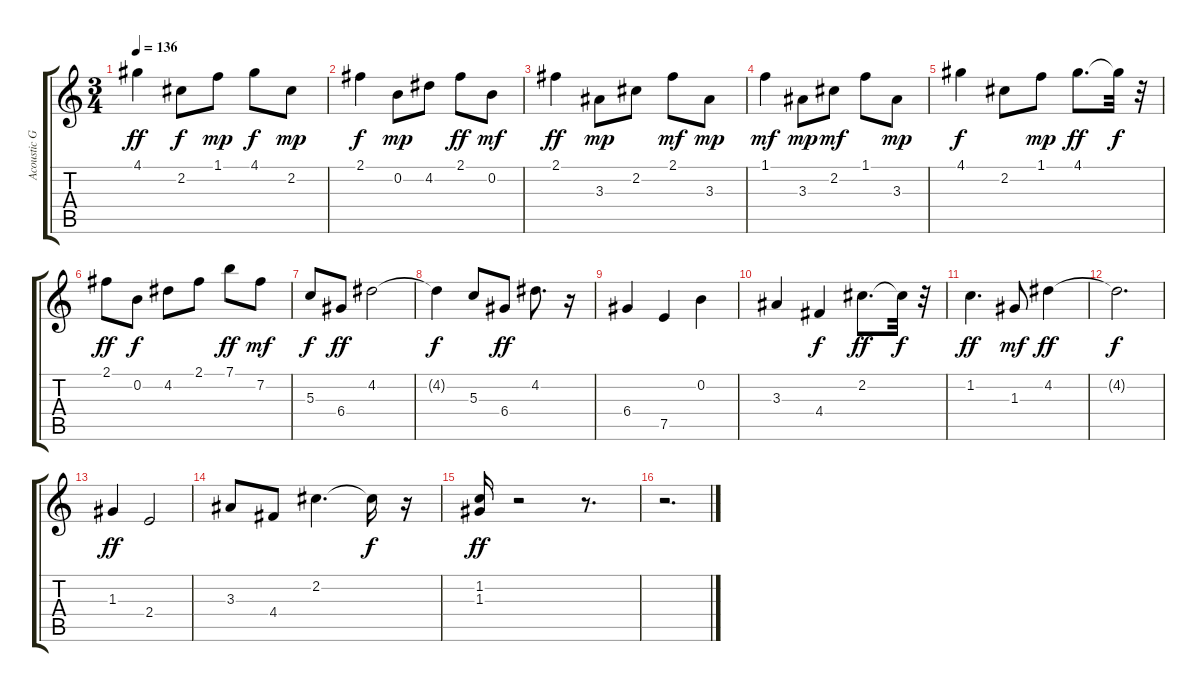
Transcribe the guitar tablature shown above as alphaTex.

\track ("Acoustic Guitar" "Acoustic G") {instrument acousticguitarsteel}
\staff {score tabs}
\tuning (E4 B3 G3 D3 A2 E2) {hide}
\ts (3 4)
\tempo 136
\clef g2
\ks c
4.1.4{dy ff} 2.2.8{dy f} 1.1.8{dy mp} 4.1.8{dy f} 2.2.8{dy mp} |
2.1.4{dy f} 0.2.8{dy mp} 4.2.8 2.1.8{dy ff} 0.2.8{dy mf} |
2.1.4{dy ff} 3.3.8{dy mp} 2.2.8 2.1.8{dy mf} 3.3.8{dy mp} |
1.1.4{dy mf} 3.3.8{dy mp} 2.2.8{dy mf} 1.1.8 3.3.8{dy mp} |
4.1.4{dy f} 2.2.8 1.1.8{dy mp} 4.1.8{d dy ff} 4.1{t}.32{dy f} r.32 |
2.1.8{dy ff} 0.2.8{dy f} 4.2.8 2.1.8 7.1.8{dy ff} 7.2.8{dy mf} |
5.3.8{dy f} 6.4.8{dy ff} 4.2.2 |
4.2{t}.4{dy f} 5.3.8 6.4.8{dy ff} 4.2.8{d} r.16 |
6.4.4 7.5.4 0.2.4 |
3.3.4 4.4.4{dy f} 2.2.8{d dy ff} 2.2{t}.32{dy f} r.32 |
1.2.4{d dy ff} 1.3.8{dy mf} 4.2.4{dy ff} |
4.2{t}.2{d dy f} |
1.3.4{dy ff} 2.4.2 |
3.3.8 4.4.8 2.2.4{d} 2.2{t}.16{dy f} r.16 |
(1.2 1.3).16{dy ff} r.2 r.8{d} |
r.2{d}
